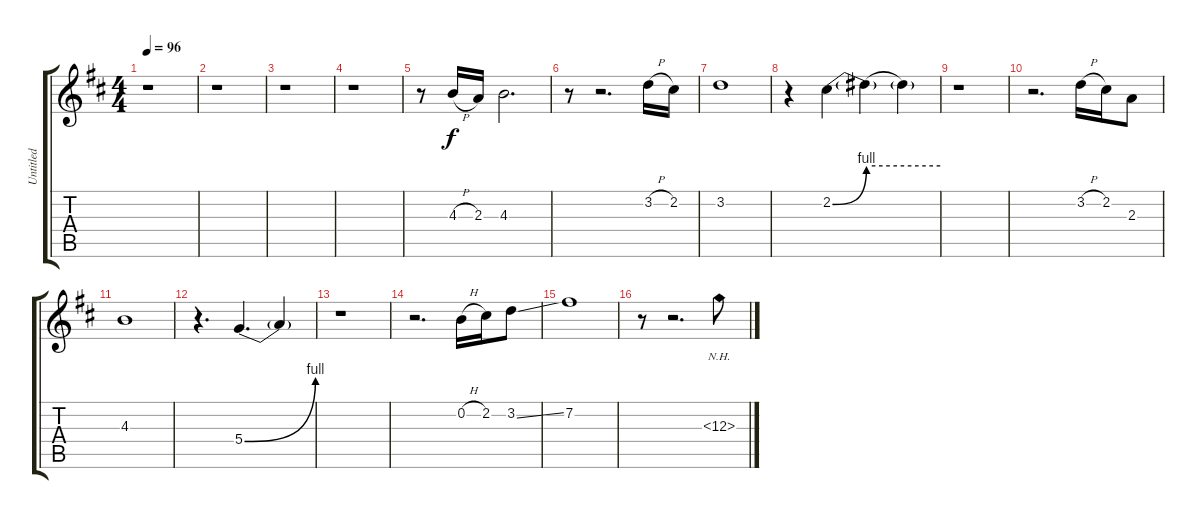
\track ("Untitled" "Untitled") {instrument acousticguitarnylon}
\staff {score tabs}
\tuning (E4 B3 G3 D3 A2 E2) {hide}
\ts (4 4)
\tempo 96
\clef g2
\ks d
r.1{dy f instrument acousticguitarnylon} |
r.1 |
r.1 |
r.1 |
r.8 4.3{h}.16 2.3.16 4.3.2{d} |
r.8 r.2{d} 3.2{h}.16 2.2.16 |
3.2.1 |
r.4 2.2{be (bend 0 0 60 4)}.4 2.2{be (hold 0 4 60 4) t}.4 2.2{t}.4 |
r.1 |
r.2{d} 3.2{h}.16 2.2.16 2.3.8 |
4.3.1 |
r.4{d} 5.4{be (bend 0 0 60 4)}.4{d} 5.4{t}.4 |
r.1 |
r.2{d} 0.2{h}.16 2.2.16 3.2{ss}.8 |
7.2.1 |
r.8 r.2{d} 12.3{nh}.8
